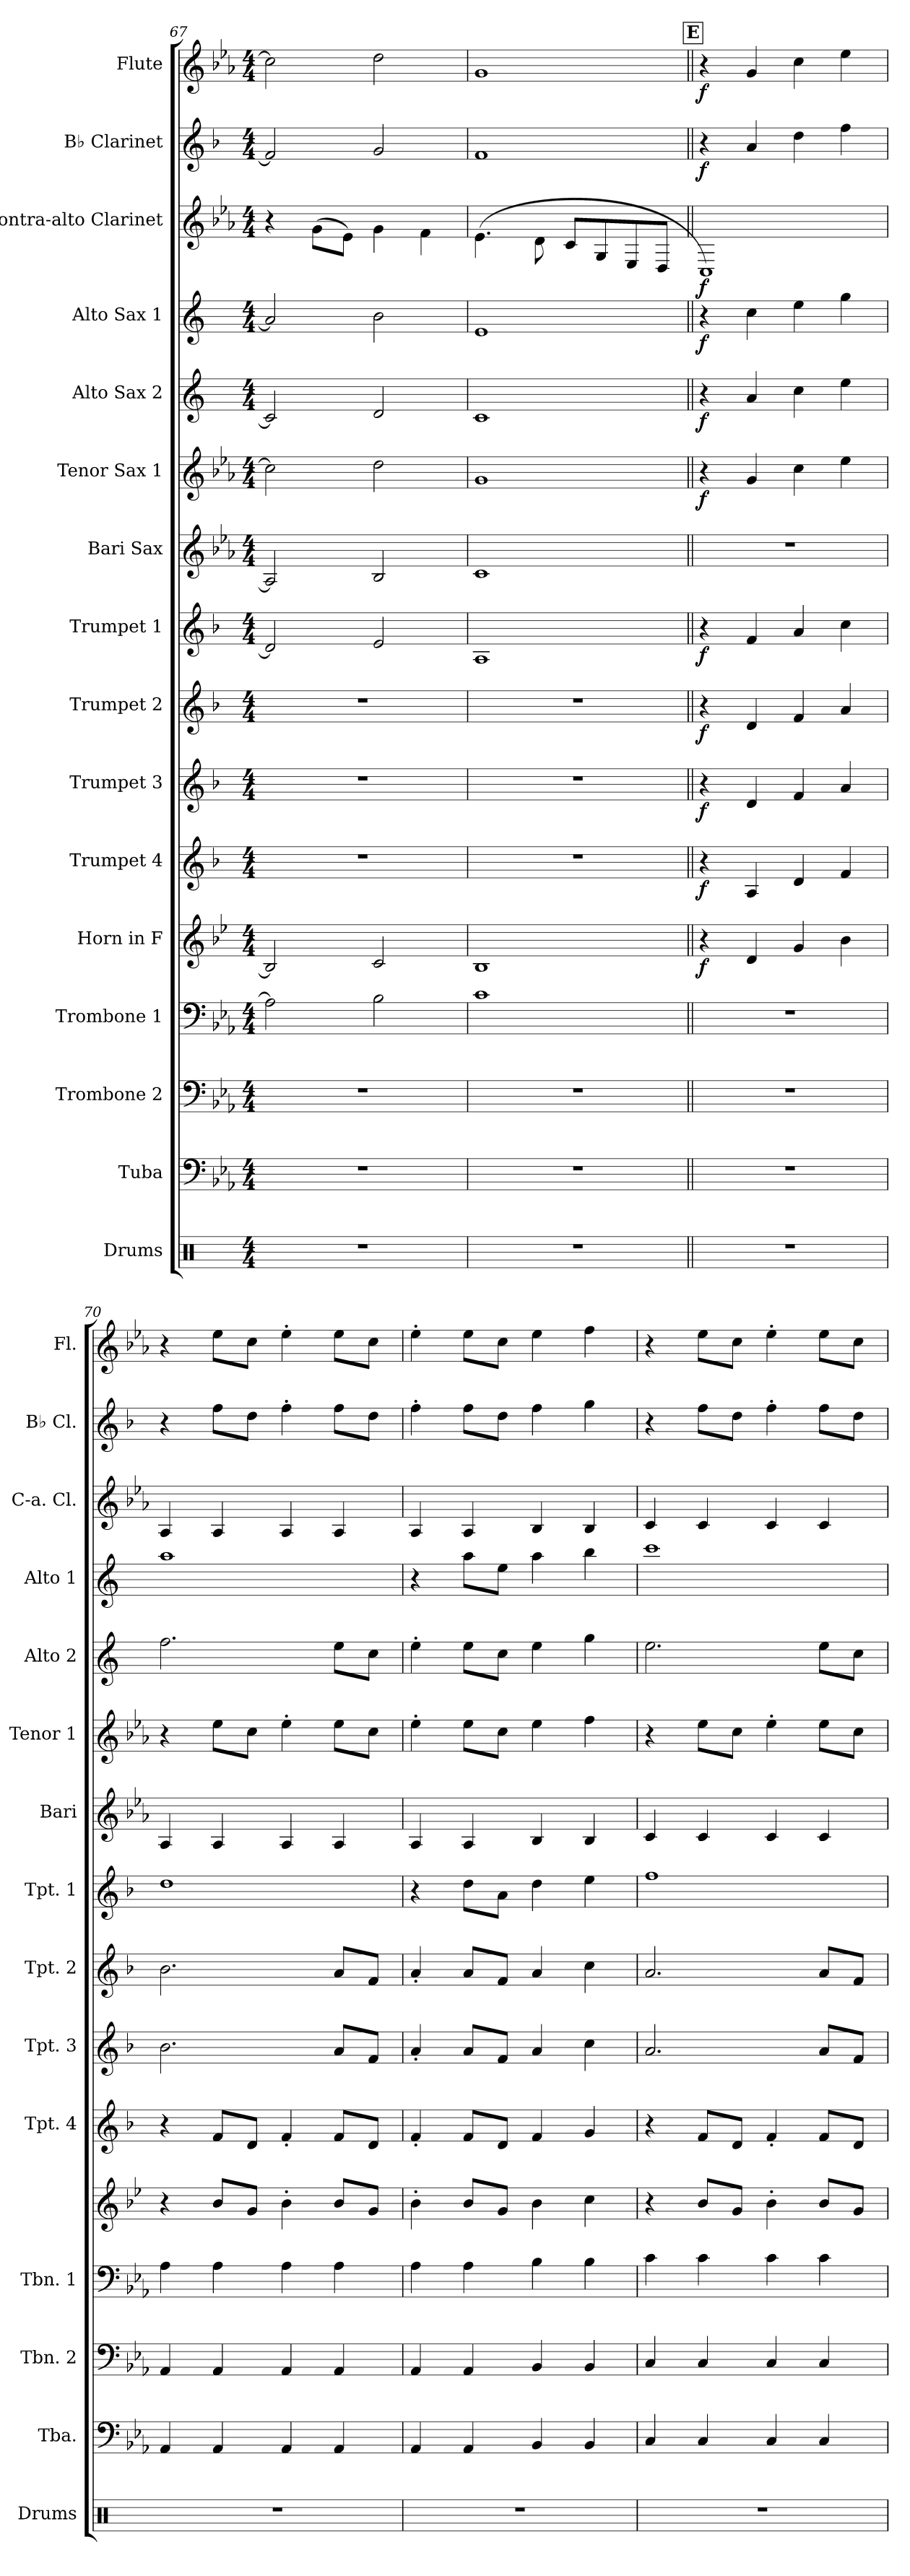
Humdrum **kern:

**kern	**kern	**kern	**kern	**kern	**dynam	**kern	**dynam	**kern	**dynam	**kern	**dynam	**kern	**dynam	**kern	**kern	**dynam	**kern	**dynam	**kern	**dynam	**kern	**dynam	**kern	**dynam	**kern	**dynam
*part16	*part15	*part14	*part13	*part12	*part12	*part11	*part11	*part10	*part10	*part9	*part9	*part8	*part8	*part7	*part6	*part6	*part5	*part5	*part4	*part4	*part3	*part3	*part2	*part2	*part1	*part1
*staff16	*staff15	*staff14	*staff13	*staff12	*staff12	*staff11	*staff11	*staff10	*staff10	*staff9	*staff9	*staff8	*staff8	*staff7	*staff6	*staff6	*staff5	*staff5	*staff4	*staff4	*staff3	*staff3	*staff2	*staff2	*staff1	*staff1
*I"Drums	*I"Tuba	*I"Trombone 2	*I"Trombone 1	*I"Horn in F	*	*I"Trumpet 4	*	*I"Trumpet 3	*	*I"Trumpet 2	*	*I"Trumpet 1	*	*I"Bari Sax	*I"Tenor Sax 1	*	*I"Alto Sax 2	*	*I"Alto Sax 1	*	*I"Contra-alto Clarinet	*	*I"B♭ Clarinet	*	*I"Flute	*
*I'Drums	*I'Tba.	*I'Tbn. 2	*I'Tbn. 1	*	*	*I'Tpt. 4	*	*I'Tpt. 3	*	*I'Tpt. 2	*	*I'Tpt. 1	*	*I'Bari	*I'Tenor 1	*	*I'Alto 2	*	*I'Alto 1	*	*I'C-a. Cl.	*	*I'B♭ Cl.	*	*I'Fl.	*
*clefX	*clefF4	*clefF4	*clefF4	*clefG2	*	*clefG2	*	*clefG2	*	*clefG2	*	*clefG2	*	*clefG2	*clefG2	*	*clefG2	*	*clefG2	*	*clefG2	*	*clefG2	*	*clefG2	*
*	*	*	*	*ITrd4c7	*	*ITrd1c2	*	*ITrd1c2	*	*ITrd1c2	*	*ITrd1c2	*	*ITrd12c21	*ITrd8c14	*	*ITrd5c9	*	*ITrd5c9	*	*ITrd12c21	*	*ITrd1c2	*	*	*
*k[]	*k[b-e-a-]	*k[b-e-a-]	*k[b-e-a-]	*k[b-e-a-]	*	*k[b-e-a-]	*	*k[b-e-a-]	*	*k[b-e-a-]	*	*k[b-e-a-]	*	*k[b-e-a-]	*k[b-e-a-]	*	*k[b-e-a-]	*	*k[b-e-a-]	*	*k[b-e-a-]	*	*k[b-e-a-]	*	*k[b-e-a-]	*
*M4/4	*M4/4	*M4/4	*M4/4	*M4/4	*	*M4/4	*	*M4/4	*	*M4/4	*	*M4/4	*	*M4/4	*M4/4	*	*M4/4	*	*M4/4	*	*M4/4	*	*M4/4	*	*M4/4	*
=67	=67	=67	=67	=67	=67	=67	=67	=67	=67	=67	=67	=67	=67	=67	=67	=67	=67	=67	=67	=67	=67	=67	=67	=67	=67	=67
1r	1r	1r	2A-\]	2E-/]	.	1r	.	1r	.	1r	.	2c/]	.	2AA-/]	2c\]	.	2E-/]	.	2c/]	.	4r	.	2e-/]	.	2cc\]	.
.	.	.	.	.	.	.	.	.	.	.	.	.	.	.	.	.	.	.	.	.	(>8G\L	.	.	.	.	.
.	.	.	.	.	.	.	.	.	.	.	.	.	.	.	.	.	.	.	.	.	8E-\J)	.	.	.	.	.
.	.	.	2B-\	2F/	.	.	.	.	.	.	.	2d/	.	2BB-/	2d\	.	2F/	.	2d\	.	4G\	.	2f/	.	2dd\	.
.	.	.	.	.	.	.	.	.	.	.	.	.	.	.	.	.	.	.	.	.	4F\	.	.	.	.	.
=68	=68	=68	=68	=68	=68	=68	=68	=68	=68	=68	=68	=68	=68	=68	=68	=68	=68	=68	=68	=68	=68	=68	=68	=68	=68	=68
1r	1r	1r	1c	1E-	.	1r	.	1r	.	1r	.	1G	.	1C	1G	.	1E-	.	1G	.	(<4.E-\	.	1e-	.	1g	.
.	.	.	.	.	.	.	.	.	.	.	.	.	.	.	.	.	.	.	.	.	8D\	.	.	.	.	.
.	.	.	.	.	.	.	.	.	.	.	.	.	.	.	.	.	.	.	.	.	8C/L	.	.	.	.	.
.	.	.	.	.	.	.	.	.	.	.	.	.	.	.	.	.	.	.	.	.	8GG/	.	.	.	.	.
.	.	.	.	.	.	.	.	.	.	.	.	.	.	.	.	.	.	.	.	.	8EE-/	.	.	.	.	.
.	.	.	.	.	.	.	.	.	.	.	.	.	.	.	.	.	.	.	.	.	8DD/J	.	.	.	.	.
!!LO:REH:place=s1:a:B:fs=14:t=E
=69||	=69||	=69||	=69||	=69||	=69||	=69||	=69||	=69||	=69||	=69||	=69||	=69||	=69||	=69||	=69||	=69||	=69||	=69||	=69||	=69||	=69||	=69||	=69||	=69||	=69||	=69||
!	!	!	!	!	!LO:DY:b	!	!LO:DY:b	!	!LO:DY:b	!	!LO:DY:b	!	!LO:DY:b	!	!	!LO:DY:b	!	!LO:DY:b	!	!LO:DY:b	!	!LO:DY:b	!	!LO:DY:b	!	!LO:DY:b
1r	1r	1r	1r	4r	f	4r	f	4r	f	4r	f	4r	f	1r	4r	f	4r	f	4r	f	1CC)	f	4r	f	4r	f
.	.	.	.	4G/	.	4G/	.	4c/	.	4c/	.	4e-/	.	.	4G/	.	4c/	.	4e-\	.	.	.	4g/	.	4g/	.
.	.	.	.	4c/	.	4c/	.	4e-/	.	4e-/	.	4g/	.	.	4c\	.	4e-\	.	4g\	.	.	.	4cc\	.	4cc\	.
.	.	.	.	4e-\	.	4e-/	.	4g/	.	4g/	.	4b-\	.	.	4e-\	.	4g\	.	4b-\	.	.	.	4ee-\	.	4ee-\	.
=70	=70	=70	=70	=70	=70	=70	=70	=70	=70	=70	=70	=70	=70	=70	=70	=70	=70	=70	=70	=70	=70	=70	=70	=70	=70	=70
1r	4AA-/	4AA-/	4A-\	4r	.	4r	.	2.a-\	.	2.a-\	.	1cc	.	4AA-/	4r	.	2.a-\	.	1cc	.	4AA-/	.	4r	.	4r	.
.	4AA-/	4AA-/	4A-\	8e-/L	.	8e-/L	.	.	.	.	.	.	.	4AA-/	8e-\L	.	.	.	.	.	4AA-/	.	8ee-\L	.	8ee-\L	.
.	.	.	.	8c/J	.	8c/J	.	.	.	.	.	.	.	.	8c\J	.	.	.	.	.	.	.	8cc\J	.	8cc\J	.
.	4AA-/	4AA-/	4A-\	4e-'\	.	4e-'/	.	.	.	.	.	.	.	4AA-/	4e-'\	.	.	.	.	.	4AA-/	.	4ee-'\	.	4ee-'\	.
.	4AA-/	4AA-/	4A-\	8e-/L	.	8e-/L	.	8g/L	.	8g/L	.	.	.	4AA-/	8e-\L	.	8g\L	.	.	.	4AA-/	.	8ee-\L	.	8ee-\L	.
.	.	.	.	8c/J	.	8c/J	.	8e-/J	.	8e-/J	.	.	.	.	8c\J	.	8e-\J	.	.	.	.	.	8cc\J	.	8cc\J	.
=71	=71	=71	=71	=71	=71	=71	=71	=71	=71	=71	=71	=71	=71	=71	=71	=71	=71	=71	=71	=71	=71	=71	=71	=71	=71	=71
1r	4AA-/	4AA-/	4A-\	4e-'\	.	4e-'/	.	4g'/	.	4g'/	.	4r	.	4AA-/	4e-'\	.	4g'\	.	4r	.	4AA-/	.	4ee-'\	.	4ee-'\	.
.	4AA-/	4AA-/	4A-\	8e-/L	.	8e-/L	.	8g/L	.	8g/L	.	8cc\L	.	4AA-/	8e-\L	.	8g\L	.	8cc\L	.	4AA-/	.	8ee-\L	.	8ee-\L	.
.	.	.	.	8c/J	.	8c/J	.	8e-/J	.	8e-/J	.	8g\J	.	.	8c\J	.	8e-\J	.	8g\J	.	.	.	8cc\J	.	8cc\J	.
.	4BB-/	4BB-/	4B-\	4e-\	.	4e-/	.	4g/	.	4g/	.	4cc\	.	4BB-/	4e-\	.	4g\	.	4cc\	.	4BB-/	.	4ee-\	.	4ee-\	.
.	4BB-/	4BB-/	4B-\	4f\	.	4f/	.	4b-\	.	4b-\	.	4dd\	.	4BB-/	4f\	.	4b-\	.	4dd\	.	4BB-/	.	4ff\	.	4ff\	.
=72	=72	=72	=72	=72	=72	=72	=72	=72	=72	=72	=72	=72	=72	=72	=72	=72	=72	=72	=72	=72	=72	=72	=72	=72	=72	=72
1r	4C/	4C/	4c\	4r	.	4r	.	2.g/	.	2.g/	.	1ee-	.	4C/	4r	.	2.g\	.	1ee-	.	4C/	.	4r	.	4r	.
.	4C/	4C/	4c\	8e-/L	.	8e-/L	.	.	.	.	.	.	.	4C/	8e-\L	.	.	.	.	.	4C/	.	8ee-\L	.	8ee-\L	.
.	.	.	.	8c/J	.	8c/J	.	.	.	.	.	.	.	.	8c\J	.	.	.	.	.	.	.	8cc\J	.	8cc\J	.
.	4C/	4C/	4c\	4e-'\	.	4e-'/	.	.	.	.	.	.	.	4C/	4e-'\	.	.	.	.	.	4C/	.	4ee-'\	.	4ee-'\	.
.	4C/	4C/	4c\	8e-/L	.	8e-/L	.	8g/L	.	8g/L	.	.	.	4C/	8e-\L	.	8g\L	.	.	.	4C/	.	8ee-\L	.	8ee-\L	.
.	.	.	.	8c/J	.	8c/J	.	8e-/J	.	8e-/J	.	.	.	.	8c\J	.	8e-\J	.	.	.	.	.	8cc\J	.	8cc\J	.
=	=	=	=	=	=	=	=	=	=	=	=	=	=	=	=	=	=	=	=	=	=	=	=	=	=	=
*-	*-	*-	*-	*-	*-	*-	*-	*-	*-	*-	*-	*-	*-	*-	*-	*-	*-	*-	*-	*-	*-	*-	*-	*-	*-	*-
